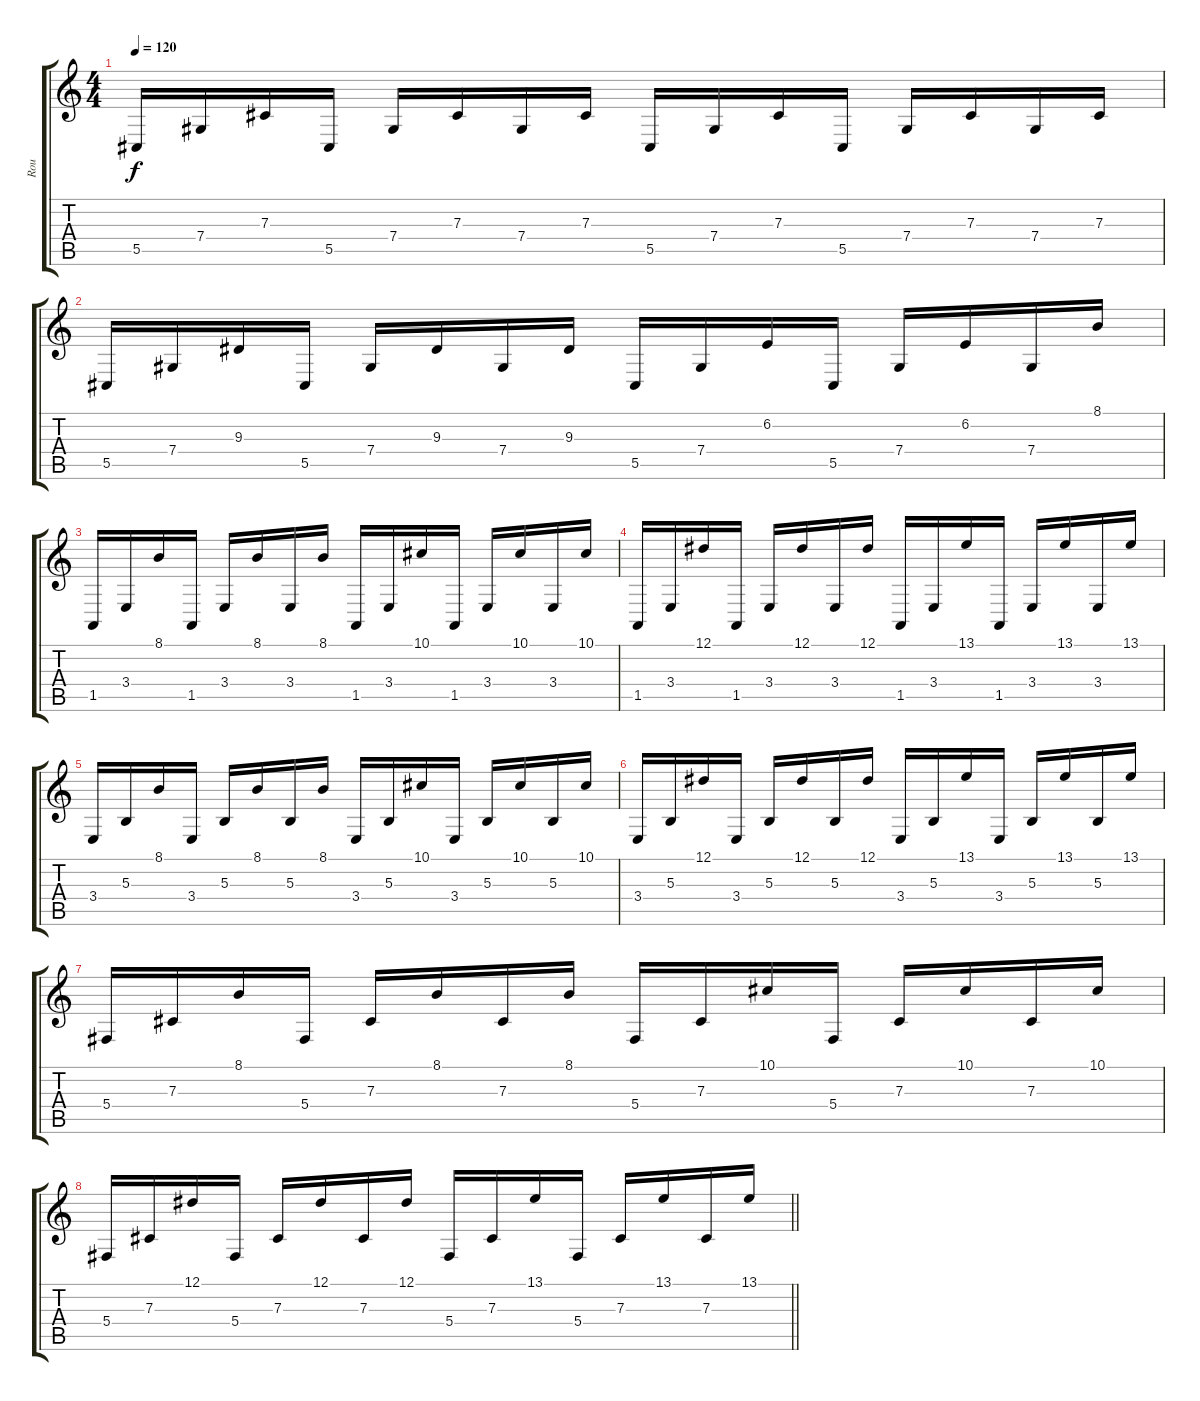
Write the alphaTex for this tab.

\track ("Rou" "Rou") {instrument lead2sawtooth}
\staff {score tabs}
\tuning (Eb4 Bb3 Gb3 Db3 Ab2 Db2) {hide}
\ts (4 4)
\tempo 120
\clef g2
\ks c
5.5.16{dy f} 7.4.16 7.3.16 5.5.16 7.4.16 7.3.16 7.4.16 7.3.16 5.5.16 7.4.16 7.3.16 5.5.16 7.4.16 7.3.16 7.4.16 7.3.16 |
5.5.16 7.4.16 9.3.16 5.5.16 7.4.16 9.3.16 7.4.16 9.3.16 5.5.16 7.4.16 6.2.16 5.5.16 7.4.16 6.2.16 7.4.16 8.1.16 |
1.5.16 3.4.16 8.1.16 1.5.16 3.4.16 8.1.16 3.4.16 8.1.16 1.5.16 3.4.16 10.1.16 1.5.16 3.4.16 10.1.16 3.4.16 10.1.16 |
1.5.16 3.4.16 12.1.16 1.5.16 3.4.16 12.1.16 3.4.16 12.1.16 1.5.16 3.4.16 13.1.16 1.5.16 3.4.16 13.1.16 3.4.16 13.1.16 |
3.4.16 5.3.16 8.1.16 3.4.16 5.3.16 8.1.16 5.3.16 8.1.16 3.4.16 5.3.16 10.1.16 3.4.16 5.3.16 10.1.16 5.3.16 10.1.16 |
3.4.16 5.3.16 12.1.16 3.4.16 5.3.16 12.1.16 5.3.16 12.1.16 3.4.16 5.3.16 13.1.16 3.4.16 5.3.16 13.1.16 5.3.16 13.1.16 |
5.4.16 7.3.16 8.1.16 5.4.16 7.3.16 8.1.16 7.3.16 8.1.16 5.4.16 7.3.16 10.1.16 5.4.16 7.3.16 10.1.16 7.3.16 10.1.16 |
\barLineRight lightlight
5.4.16 7.3.16 12.1.16 5.4.16 7.3.16 12.1.16 7.3.16 12.1.16 5.4.16 7.3.16 13.1.16 5.4.16 7.3.16 13.1.16 7.3.16 13.1.16
